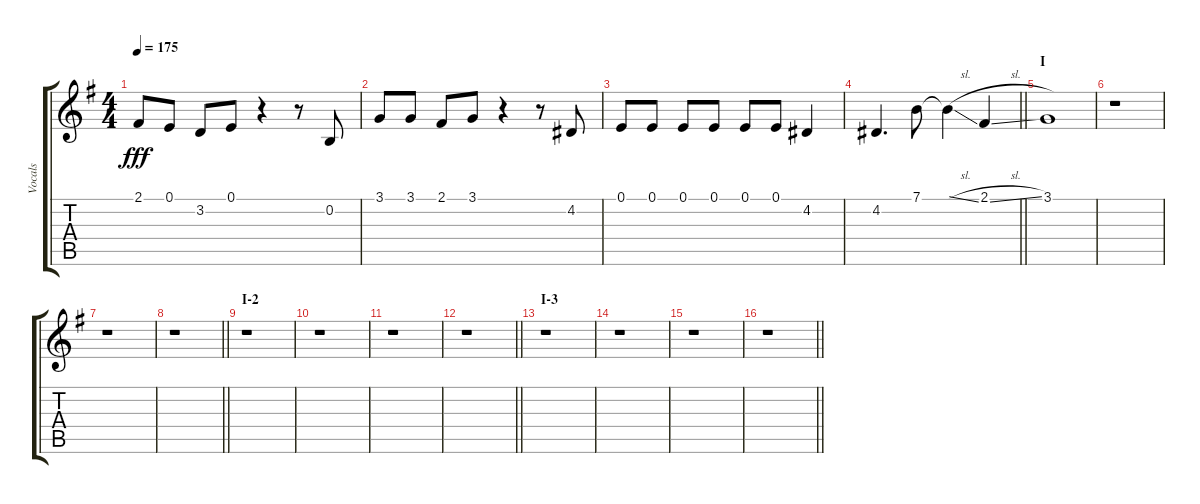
\track ("Vocals" "Vocals") {instrument voiceoohs}
\staff {score tabs}
\tuning (E4 B3 G3 D3 A2 E2) {hide}
\ts (4 4)
\tempo 175
\clef g2
\ks g
2.1.8{dy fff} 0.1.8 3.2.8 0.1.8 r.4 r.8 0.2.8 |
3.1.8 3.1.8 2.1.8 3.1.8 r.4 r.8 4.2.8 |
0.1.8 0.1.8 0.1.8 0.1.8 0.1.8 0.1.8 4.2.4 |
\barLineRight lightlight
4.2.4{d} 7.1.8 7.1{sl t}.4 2.1{sl}.4 |
\section ("" "I")
3.1.1 |
r.1 |
r.1 |
\barLineRight lightlight
r.1 |
\section ("" "I-2")
r.1 |
r.1 |
r.1 |
\barLineRight lightlight
r.1 |
\section ("" "I-3")
r.1 |
r.1 |
r.1 |
\barLineRight lightlight
r.1
